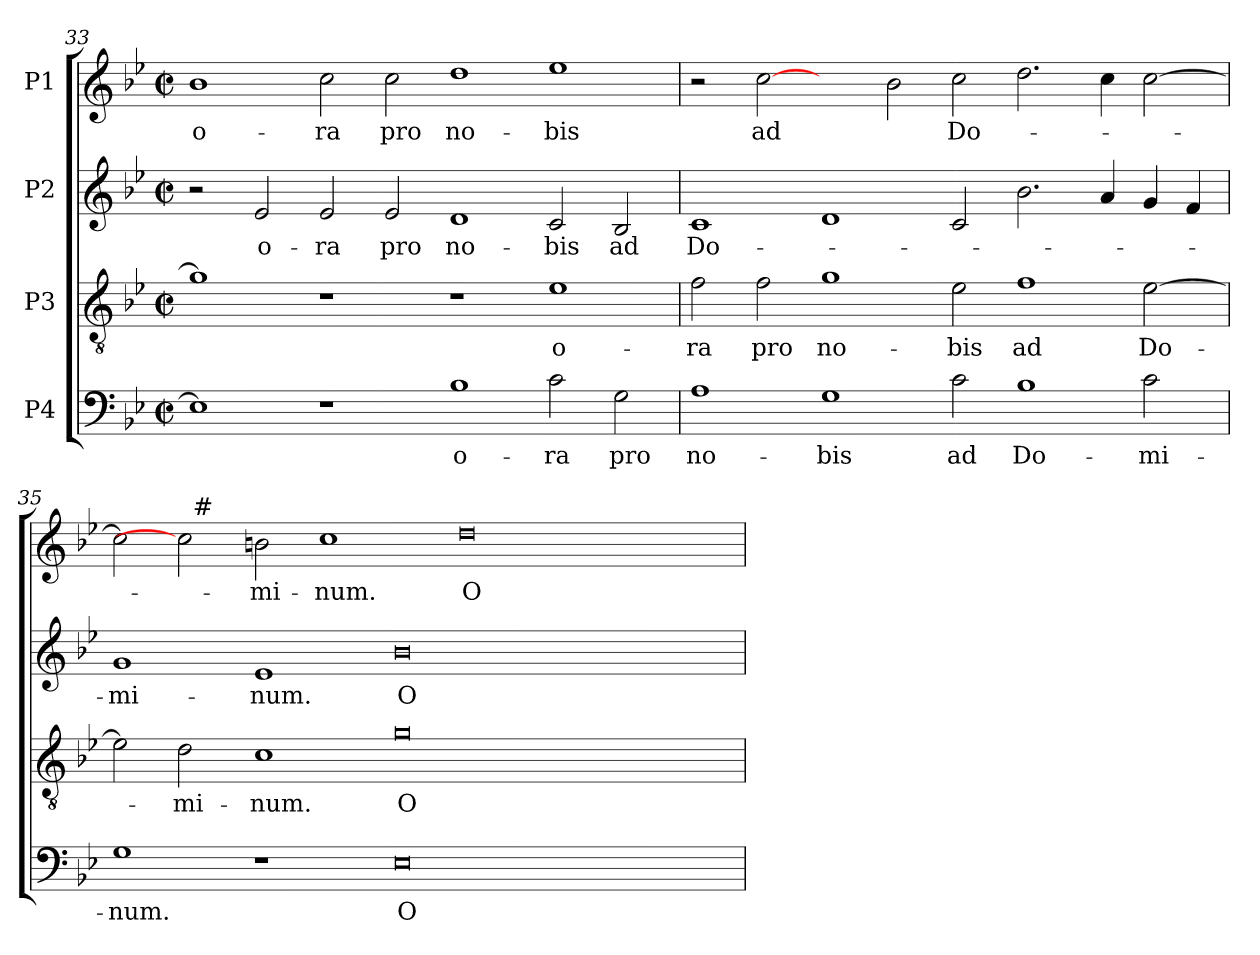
**kern	**text	**kern	**text	**kern	**text	**kern	**text
*part4	*part4	*part3	*part3	*part2	*part2	*part1	*part1
*staff4	*staff4	*staff3	*staff3	*staff2	*staff2	*staff1	*staff1
*I"P4	*	*I"P3	*	*I"P2	*	*I"P1	*
*clefF4	*	*clefGv2	*	*clefG2	*	*clefG2	*
*	*	*ITrd7c12	*	*	*	*	*
*k[b-e-]	*	*k[b-e-]	*	*k[b-e-]	*	*k[b-e-]	*
*B-:	*	*B-:	*	*B-:	*	*B-:	*
*M2/2	*	*M2/2	*	*M2/2	*	*M2/2	*
*met(c|)	*	*met(c|)	*	*met(c|)	*	*met(c|)	*
=33	=33	=33	=33	=33	=33	=33	=33
!	!	!	!	!	!	!	!LO:LY:b:color=#000000
1E-i]	.	1Gi]	.	2r	.	1b-i	o-
!	!	!	!	!	!LO:LY:b:color=#000000	!	!
.	.	.	.	2e-i/	o-	.	.
!	!	!	!	!	!LO:LY:b:color=#000000	!	!
!	!	!	!	!	!	!	!LO:LY:b:color=#000000
1r	.	1r	.	2e-i/	-ra	2cci\	-ra
!	!	!	!	!	!LO:LY:b:color=#000000	!	!
!	!	!	!	!	!	!	!LO:LY:b:color=#000000
.	.	.	.	2e-i/	pro	2cci\	pro
!	!LO:LY:b:color=#000000	!	!	!	!	!	!
!	!	!	!	!	!LO:LY:b:color=#000000	!	!
!	!	!	!	!	!	!	!LO:LY:b:color=#000000
1B-i	o-	1r	.	1di	no-	1ddi	no-
!	!LO:LY:b:color=#000000	!	!	!	!	!	!
!	!	!	!LO:LY:b:color=#000000	!	!	!	!
!	!	!	!	!	!LO:LY:b:color=#000000	!	!
!	!	!	!	!	!	!	!LO:LY:b:color=#000000
2ci\	-ra	1E-i	o-	2ci/	-bis	1ee-i	-bis
!	!LO:LY:b:color=#000000	!	!	!	!	!	!
!	!	!	!	!	!LO:LY:b:color=#000000	!	!
2Gi\	pro	.	.	2B-i/	ad	.	.
=34	=34	=34	=34	=34	=34	=34	=34
!	!LO:LY:b:color=#000000	!	!	!	!	!	!
!	!	!	!LO:LY:b:color=#000000	!	!	!	!
!	!	!	!	!	!LO:LY:b:color=#000000	!	!
1Ai	no-	2Fi\	-ra	1ci	Do-	2r	.
!	!	!	!LO:LY:b:color=#000000	!	!	!	!
!	!	!	!	!	!	!	!LO:LY:b:color=#000000
.	.	2Fi\	pro	.	.	[2cci	ad
!	!LO:LY:b:color=#000000	!	!	!	!	!	!
!	!	!	!LO:LY:b:color=#000000	!	!	!	!
1Gi	-bis	1Gi	no-	1di	.	2ryy	.
.	.	.	.	.	.	2b-i\	.
!	!LO:LY:b:color=#000000	!	!	!	!	!	!
!	!	!	!LO:LY:b:color=#000000	!	!	!	!
!	!	!	!	!	!	!	!LO:LY:b:color=#000000
2ci\	ad	2E-i\	-bis	2ci/	.	2cci\	Do-
!	!LO:LY:b:color=#000000	!	!	!	!	!	!
!	!	!	!LO:LY:b:color=#000000	!	!	!	!
1B-i	Do-	1Fi	ad	2.b-i\	.	2.ddi\	.
.	.	.	.	4ai/	.	4cci\	.
!	!LO:LY:b:color=#000000	!	!	!	!	!	!
!	!	!	!LO:LY:b:color=#000000	!	!	!	!
2ci\	-mi-	[>2E-i\	Do-	4gi/	.	[>2cci\	.
.	.	.	.	4fi/	.	.	.
=35	=35	=35	=35	=35	=35	=35	=35
!	!LO:LY:b:color=#000000	!	!	!	!	!	!
!	!	!	!	!	!LO:LY:b:color=#000000	!	!
*	*	*	*	*	*	*^	*
1Gi	-num.	2E-i\]	.	1gi	-mi-	2cci\]	2ryy	.
!	!	!	!LO:LY:b:color=#000000	!	!	!	!	!
.	.	2Di\	-mi-	.	.	2cci]	32ryy	.
.	.	.	.	.	.	.	256ryy	.
!	!	!	!	!	!	!	!LO:TX:a:t=#	!
.	.	.	.	.	.	.	1ryy	.
!	!	!	!LO:LY:b:color=#000000	!	!	!	!	!
!	!	!	!	!	!LO:LY:b:color=#000000	!	!	!
!	!	!	!	!	!	!	!	!LO:LY:b:color=#000000
1r	.	1Ci	-num.	1e-i	-num.	2bi\	.	-mi-
!	!	!	!	!	!	!	!	!LO:LY:b:color=#000000
.	.	.	.	.	.	1cci	.	-num.
.	.	.	.	.	.	.	1ryy	.
!	!LO:LY:b:color=#000000	!	!	!	!	!	!	!
!	!	!	!LO:LY:b:color=#000000	!	!	!	!	!
!	!	!	!	!	!LO:LY:b:color=#000000	!	!	!
0E-i	O	0Gi	O	0b-i	O	.	.	.
!	!	!	!	!	!	!	!	!LO:LY:b:color=#000000
.	.	.	.	.	.	0ddi	.	O
.	.	.	.	.	.	.	1ryy	.
.	.	.	.	.	.	.	2ryy	.
2ryy	.	2ryy	.	2ryy	.	.	.	.
.	.	.	.	.	.	.	4ryy	.
.	.	.	.	.	.	.	8ryy	.
.	.	.	.	.	.	.	16ryy	.
.	.	.	.	.	.	.	64..ryy	.
*	*	*	*	*	*	*v	*v	*
=	=	=	=	=	=	=	=
*-	*-	*-	*-	*-	*-	*-	*-
